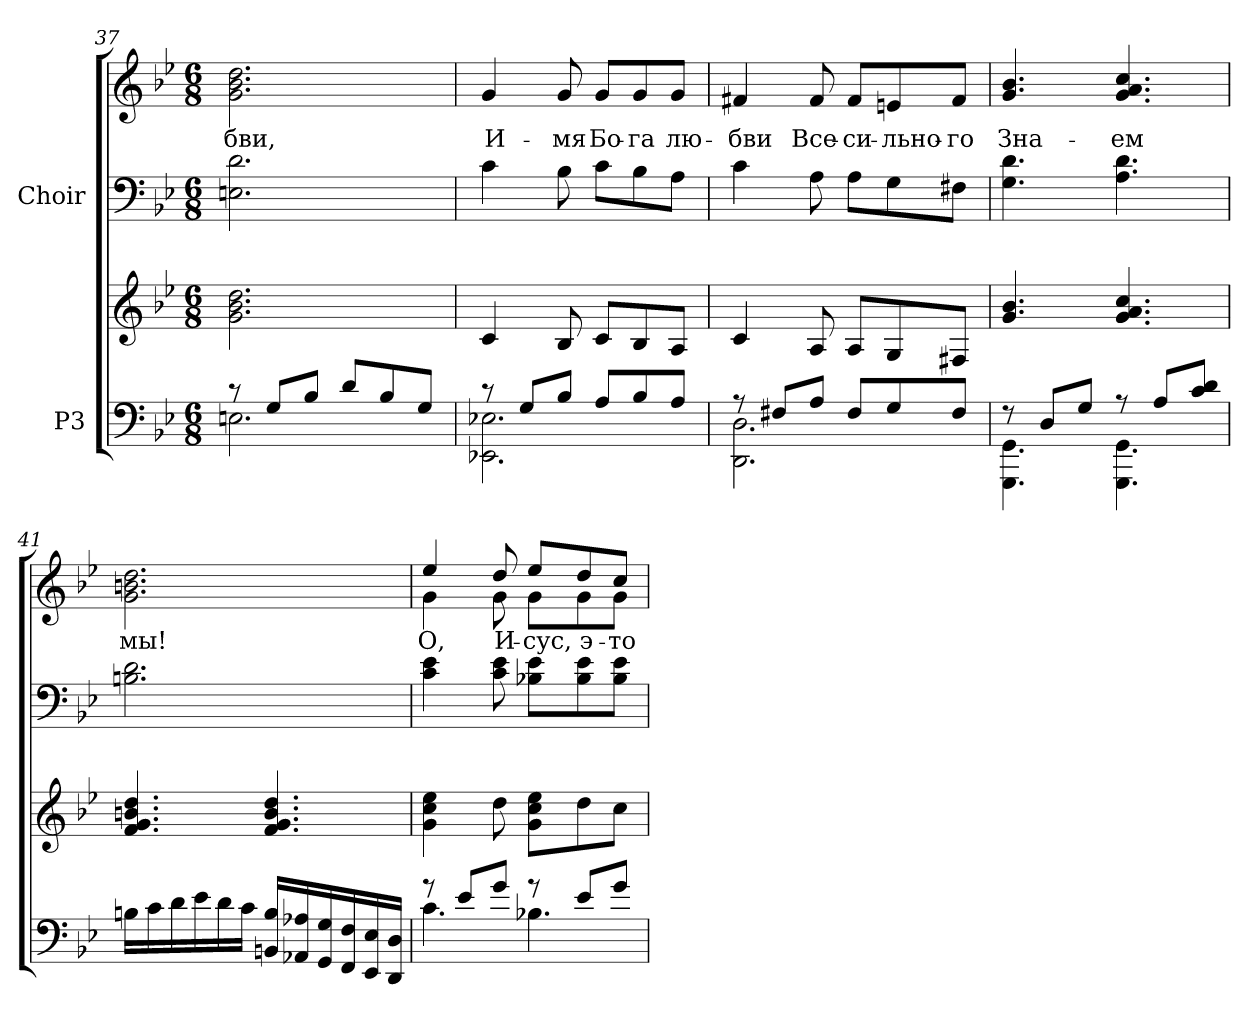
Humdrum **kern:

**kern	**kern	**kern	**kern	**text
*part2	*part2	*part1	*part1	*part1
*staff4	*staff3	*staff2	*staff1	*staff1
*I"P3	*	*I"Choir	*	*
*clefF4	*clefG2	*clefF4	*clefG2	*
*k[b-e-]	*k[b-e-]	*k[b-e-]	*k[b-e-]	*
*g:	*g:	*g:	*g:	*
*M6/8	*M6/8	*M6/8	*M6/8	*
=37	=37	=37	=37	=37
*^	*	*	*	*
!	!	!	!	!	!LO:LY:b:color=#000000
8r	2.Eni\	2.gi\ 2.b-i 2.ddi	2.Eni\ 2.di	2.gi\ 2.b-i 2.ddi	-бви,
8Gi/L	.	.	.	.	.
8B-i/J	.	.	.	.	.
8di/L	.	.	.	.	.
8B-i/	.	.	.	.	.
8Gi/J	.	.	.	.	.
=38	=38	=38	=38	=38	=38
!	!	!	!	!	!LO:LY:b:color=#000000
8r	2.EE-Xi\ 2.E-Xi	4ci/	4ci\	4gi/	И-
8Gi/L	.	.	.	.	.
!	!	!	!	!	!LO:LY:b:color=#000000
8B-i/J	.	8B-i/	8B-i\	8gi/	-мя
!	!	!	!	!	!LO:LY:b:color=#000000
8Ai/L	.	8ci/L	8ci\L	8gi/L	Бо-
!	!	!	!	!	!LO:LY:b:color=#000000
8B-i/	.	8B-i/	8B-i\	8gi/	-га
!	!	!	!	!	!LO:LY:b:color=#000000
8Ai/J	.	8Ai/J	8Ai\J	8gi/J	лю-
!!LO:LB:g=z
=39	=39	=39	=39	=39	=39
!	!	!	!	!	!LO:LY:b:color=#000000
8r	2.DDi\ 2.Di	4ci/	4ci\	4f#Xi/	-бви
8F#Xi/L	.	.	.	.	.
!	!	!	!	!	!LO:LY:b:color=#000000
8Ai/J	.	8Ai/	8Ai\	8f#i/	Все-
!	!	!	!	!	!LO:LY:b:color=#000000
8F#i/L	.	8Ai/L	8Ai\L	8f#i/L	-си-
!	!	!	!	!	!LO:LY:b:color=#000000
8Gi/	.	8Gi/	8Gi\	8eni/	-льно-
!	!	!	!	!	!LO:LY:b:color=#000000
8F#i/J	.	8F#Xi/J	8F#Xi\J	8f#i/J	-го
=40	=40	=40	=40	=40	=40
!	!	!	!	!	!LO:LY:b:color=#000000
8r	4.GGGi\ 4.GGi	4.gi/ 4.b-i	4.Gi\ 4.di	4.gi/ 4.b-i	Зна-
8Di/L	.	.	.	.	.
8Gi/J	.	.	.	.	.
!	!	!	!	!	!LO:LY:b:color=#000000
8r	4.GGGi\ 4.GGi	4.gi/ 4.ai 4.cci	4.Ai\ 4.di	4.gi/ 4.ai 4.cci	-ем
8Ai/L	.	.	.	.	.
8ci/ 8diJ	.	.	.	.	.
*v	*v	*	*	*	*
=41	=41	=41	=41	=41
!	!	!	!	!LO:LY:b:color=#000000
16Bni\LL	4.fi/ 4.gi 4.bni 4.ddi	2.Bni\ 2.di	2.gi\ 2.bni 2.ddi	мы!
16ci\	.	.	.	.
16di\	.	.	.	.
16e-i\	.	.	.	.
16di\	.	.	.	.
16ci\JJ	.	.	.	.
16BBni/ 16BiLL	4.fi/ 4.gi 4.bi 4.ddi	.	.	.
16AA-Xi/ 16A-Xi	.	.	.	.
16GGi/ 16Gi	.	.	.	.
16FFi/ 16Fi	.	.	.	.
16EE-i/ 16E-i	.	.	.	.
16DDi/ 16DiJJ	.	.	.	.
=42	=42	=42	=42	=42
*^	*	*	*	*
!	!	!	!	!	!LO:LY:b:color=#000000
*	*	*	*	*^	*
8r	4.ci\	4gi\ 4cci 4ee-i	4ci\ 4e-i	4ee-i/	4gi\	О,
8e-i/L	.	.	.	.	.	.
!	!	!	!	!	!	!LO:LY:b:color=#000000
8gi/J	.	8ddi\	8ci\ 8e-i	8ddi/	8gi\	И-
!	!	!	!	!	!	!LO:LY:b:color=#000000
8r	4.B-Xi\	8gi\ 8cci 8ee-iL	8B-Xi\ 8e-iL	8ee-i/L	8gi\L	-сус,
!	!	!	!	!	!	!LO:LY:b:color=#000000
8e-i/L	.	8ddi\	8B-i\ 8e-i	8ddi/	8gi\	э-
!	!	!	!	!	!	!LO:LY:b:color=#000000
8gi/J	.	8cci\J	8B-i\ 8e-iJ	8cci/J	8gi\J	-то
*v	*v	*	*	*v	*v	*
=	=	=	=	=
*-	*-	*-	*-	*-
